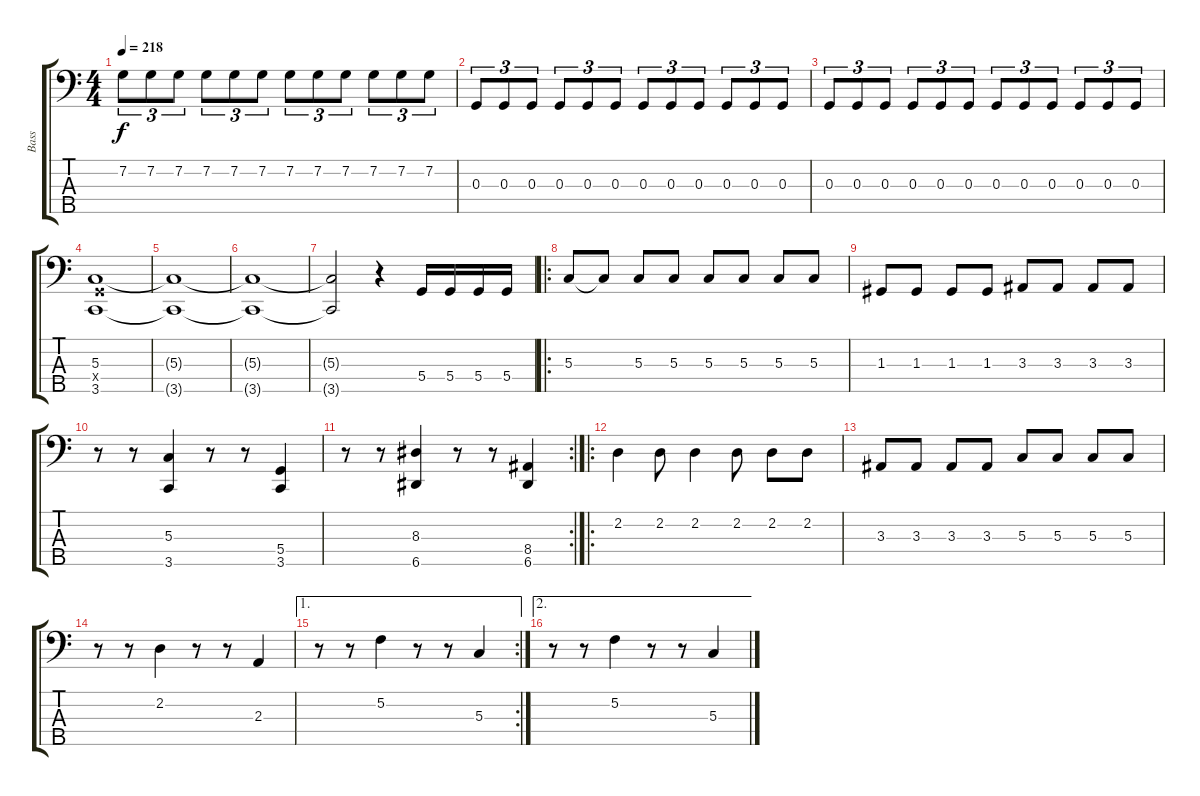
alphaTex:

\track ("Bass" "Bass") {instrument electricbasspick}
\staff {score tabs}
\tuning (F2 C2 G1 D1 A0) {hide}
\ts (4 4)
\tempo 218
\clef f4
\ks c
7.2.8{tu (3 2) dy f} 7.2.8{tu (3 2)} 7.2.8{tu (3 2)} 7.2.8{tu (3 2)} 7.2.8{tu (3 2)} 7.2.8{tu (3 2)} 7.2.8{tu (3 2)} 7.2.8{tu (3 2)} 7.2.8{tu (3 2)} 7.2.8{tu (3 2)} 7.2.8{tu (3 2)} 7.2.8{tu (3 2)} |
0.3.8{tu (3 2)} 0.3.8{tu (3 2)} 0.3.8{tu (3 2)} 0.3.8{tu (3 2)} 0.3.8{tu (3 2)} 0.3.8{tu (3 2)} 0.3.8{tu (3 2)} 0.3.8{tu (3 2)} 0.3.8{tu (3 2)} 0.3.8{tu (3 2)} 0.3.8{tu (3 2)} 0.3.8{tu (3 2)} |
0.3.8{tu (3 2)} 0.3.8{tu (3 2)} 0.3.8{tu (3 2)} 0.3.8{tu (3 2)} 0.3.8{tu (3 2)} 0.3.8{tu (3 2)} 0.3.8{tu (3 2)} 0.3.8{tu (3 2)} 0.3.8{tu (3 2)} 0.3.8{tu (3 2)} 0.3.8{tu (3 2)} 0.3.8{tu (3 2)} |
(5.3 5.4{x} 3.5).1 |
(5.3{t} 3.5{t}).1 |
(5.3{t} 3.5{t}).1 |
(5.3{t} 3.5{t}).2 r.4 5.4.16 5.4.16 5.4.16 5.4.16 |
\ro
5.3.8 5.3{t}.8 5.3.8 5.3.8 5.3.8 5.3.8 5.3.8 5.3.8 |
1.3.8 1.3.8 1.3.8 1.3.8 3.3.8 3.3.8 3.3.8 3.3.8 |
r.8 r.8 (5.3 3.5).4 r.8 r.8 (5.4 3.5).4 |
\rc 2
r.8 r.8 (8.3 6.5).4 r.8 r.8 (8.4 6.5).4 |
\ro
2.2.4 2.2.8 2.2.4 2.2.8 2.2.8 2.2.8 |
3.3.8 3.3.8 3.3.8 3.3.8 5.3.8 5.3.8 5.3.8 5.3.8 |
r.8 r.8 2.2.4 r.8 r.8 2.3.4 |
\ae 1
\rc 2
r.8 r.8 5.2.4 r.8 r.8 5.3.4 |
\ae 2
r.8 r.8 5.2.4 r.8 r.8 5.3.4
